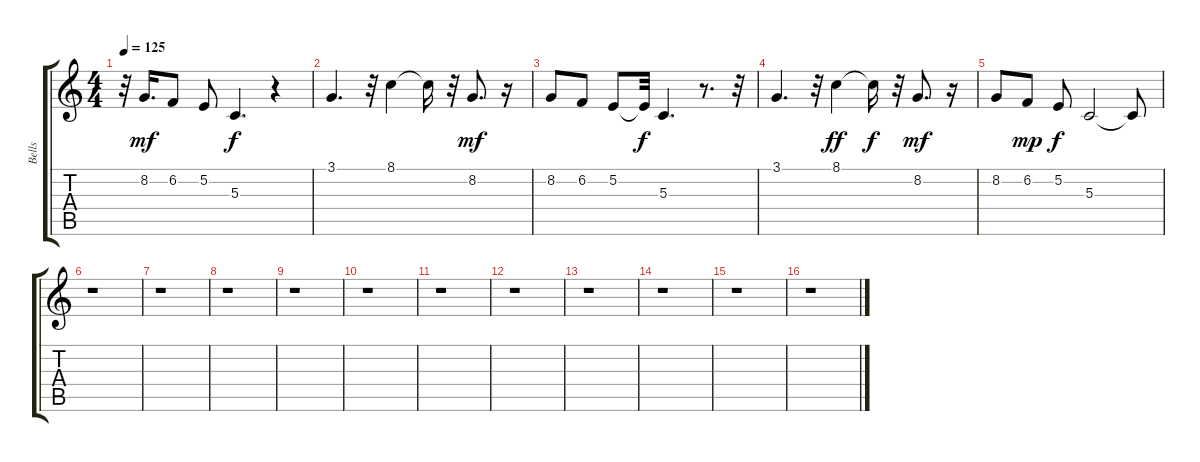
\track ("Bells" "Bells") {solo instrument tubularbells}
\staff {score tabs}
\tuning (E4 B3 G3 D3 A2 E2) {hide}
\ts (4 4)
\tempo 125
\clef g2
\ks c
r.32{dy f} 8.2.16{d dy mf} 6.2.8 5.2.8 5.3.4{d dy f} r.4 |
3.1.4{d} r.32 8.1.4 8.1{t}.16 r.32 8.2.8{d dy mf} r.16 |
8.2.8 6.2.8 5.2.8 5.2{t}.32{dy f} 5.3.4{d} r.8{d} r.32 |
3.1.4{d} r.32 8.1.4{dy ff} 8.1{t}.16{dy f} r.32 8.2.8{d dy mf} r.16 |
8.2.8 6.2.8{dy mp} 5.2.8{dy f} 5.3.2 5.3{t}.8 |
r.1 |
r.1 |
r.1 |
r.1 |
r.1 |
r.1 |
r.1 |
r.1 |
r.1 |
r.1 |
r.1
